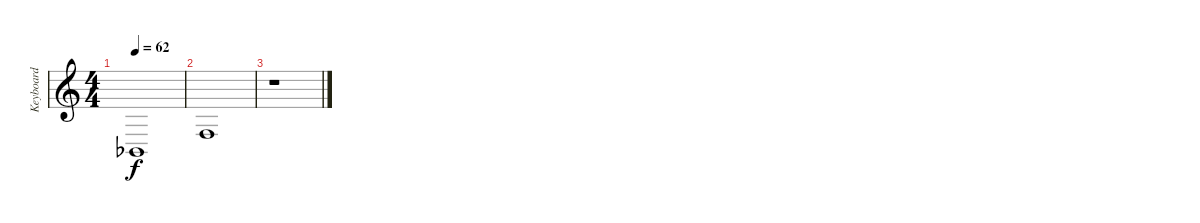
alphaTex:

\track ("Keyboard" "Keyboard") {instrument stringensemble1}
\staff {score}
\tuning (C4 G3 D3 A2 E2 B1) {hide}
\ts (4 4)
\tempo 62
\clef g2
\ks c
1.4{acc b}.1{dy f} |
3.3.1 |
r.1
